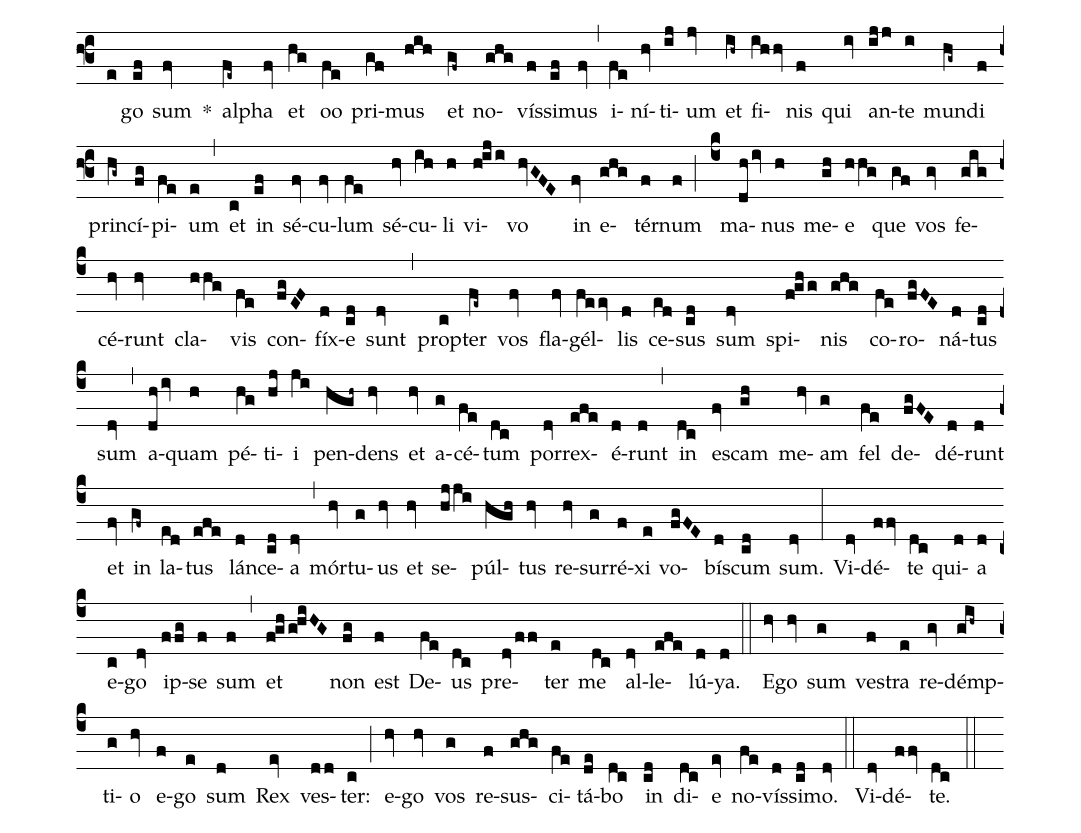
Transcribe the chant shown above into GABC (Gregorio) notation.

annotation: Ant.;
annotation: II.;
%%
(f3)
(e) go(ef) sum(fv) *() al(fe~)pha(fv) et(hg) oo(fe) pri(gf)mus(hih) et(gf~) no(ghg)vís(f)si(ef)mus(fv) (,)
i(fe)ní(hv)ti(ij)um(jv) et(ih~) fi(ihhv)nis(f) qui(iv) an(ijj)te(i) mun(hg~)di(f) prin(hg~)cí(fg)pi(fe)um(e) (,)
et(c) in(ef) sé(fv)cu(fv)lum(fe) sé(hv)cu(ih)li(h) vi(hiji)vo(hvGFE) in(fv) e(ghg)tér(f)num(f) (;)
(c4)
ma(dhiv)nus(h) me(gh)e(hhg) que(gf) vos(gv) fe(gig)cé(hv)runt(hv) cla(hhg)vis(fe) con(fgEF)fíx(d)e(cd) sunt(dv) (,)
prop(c)ter(fe~) vos(fv) fla(fv)gél(feev)lis(d) ce(ed)sus(cd) sum(dv) spi(fghg)nis(ghg) co(fe)ro(fgFE)ná(d)tus(cd) sum(dv) (,)
a(dhiv)quam(h) pé(hg)ti(hj)i(ji) pen(hgh~)dens(hv) et(hv) a(g)cé(fe)tum(dc) por(dv)rex(efe)é(d)runt(d) (,)
in(dc) es(fv)cam(gh) me(hv)am(g) fel(fe) de(fgFE)dé(d)runt(d) et(fv) in(gf~) la(ed)tus(efe) lán(d)ce(cd)a(dv) (,)
mór(hv)tu(g)us(hv) et(hv) se(hjji)púl(hgh)tus(hv) re(hv)sur(g)ré(f)xi(e) vo(fgFE)bís(d)cum(cd) sum.(dv) (:)
Vi(dv)dé(ffv)te(dc) qui(d)a(d) e(c)go(dv) ip(ffg)se(f) sum(f) (,)
et(fghghiHG) non(fg) est(f) De(fe)us(dc) pre(dvff)ter(e) me(dc) al(dv)le(efe)lú(d)ya.(d) (::)
E(hv)go(hv) sum(g) ves(f)tra(e) re(gv)démp(gih~)ti(g)o(hv) e(f)go(e) sum(d) Rex(ev) ves(dd)ter:(c) (;)
e(hv)go(hv) vos(g) re(f)sus(ghg)ci(fe)tá(de)bo(dc) in(cd) di(dc)e(ev) no(fe)vís(d)si(cd)mo.(dv) (::)
Vi(dv)dé(ffv)te.(dc) (::)
